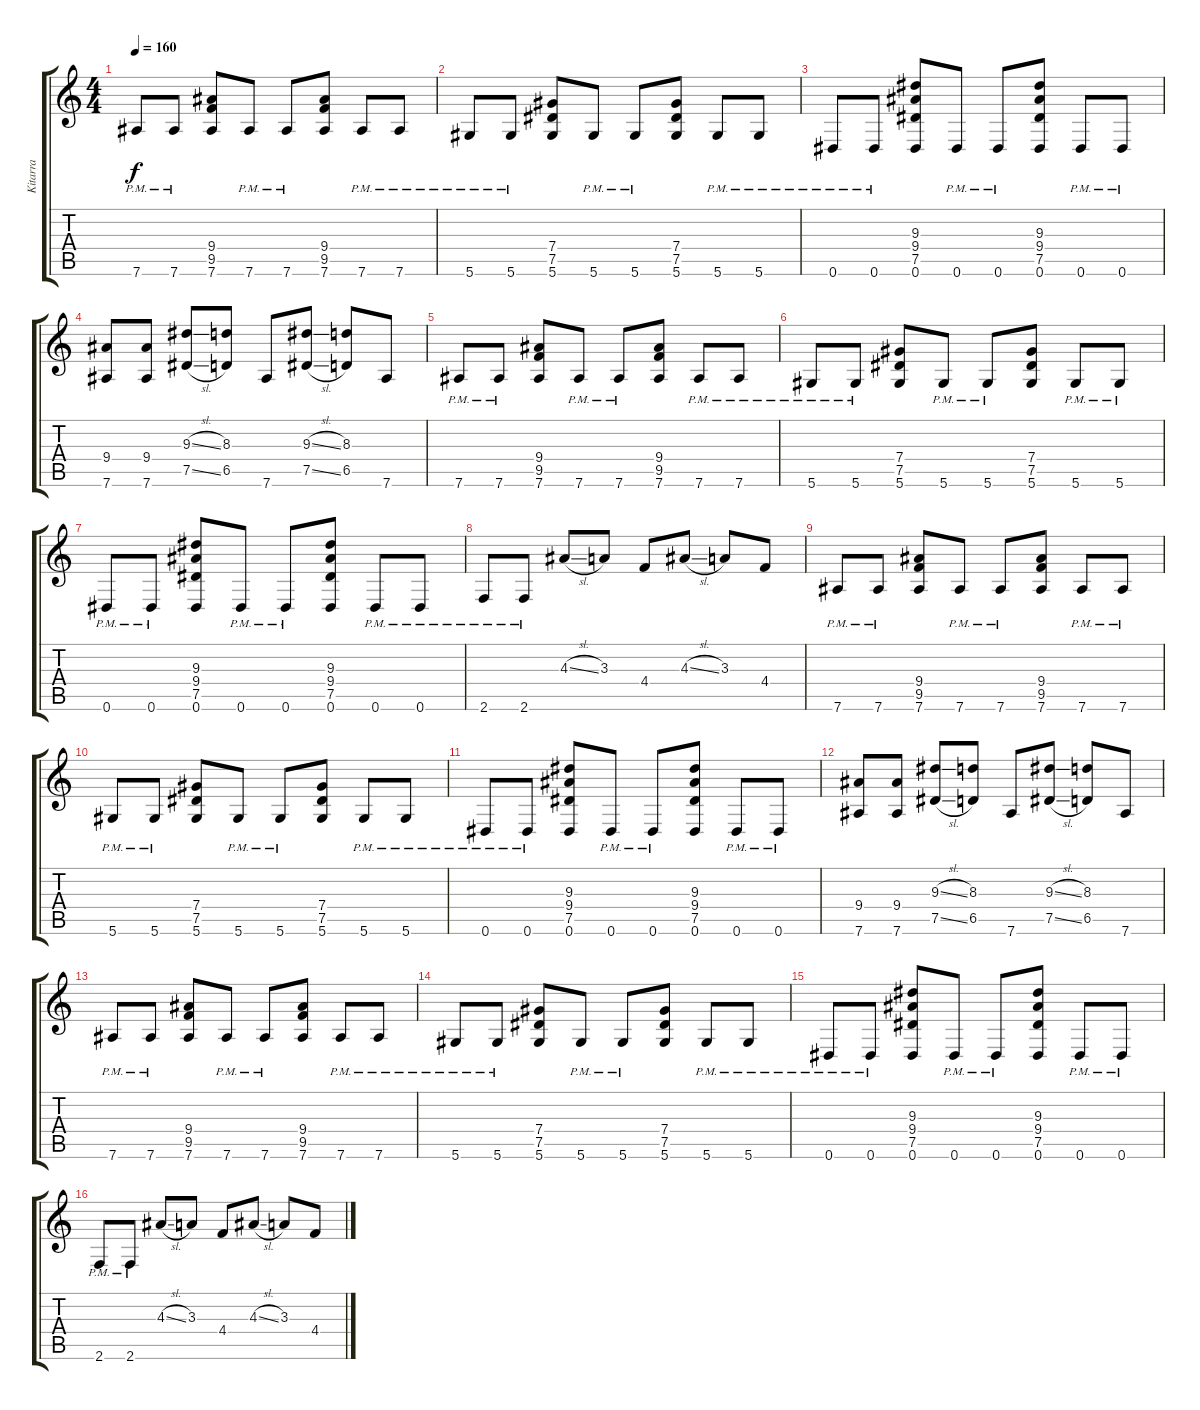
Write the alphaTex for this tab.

\track ("Kitarra" "Kitarra") {instrument distortionguitar}
\staff {score tabs}
\tuning (Eb4 Bb3 Gb3 Db3 Ab2 Eb2) {hide}
\ts (4 4)
\tempo 160
\clef g2
\ks c
7.6{pm}.8{dy f instrument distortionguitar} 7.6{pm}.8 (9.4 9.5 7.6).8 7.6{pm}.8 7.6{pm}.8 (9.4 9.5 7.6).8 7.6{pm}.8 7.6{pm}.8 |
5.6{pm}.8 5.6{pm}.8 (7.4 7.5 5.6).8 5.6{pm}.8 5.6{pm}.8 (7.4 7.5 5.6).8 5.6{pm}.8 5.6{pm}.8 |
0.6{pm}.8 0.6{pm}.8 (9.3 9.4 7.5 0.6).8 0.6{pm}.8 0.6{pm}.8 (9.3 9.4 7.5 0.6).8 0.6{pm}.8 0.6{pm}.8 |
(9.4 7.6).8 (9.4 7.6).8 (9.3{sl} 7.5{sl}).8 (8.3 6.5).8 7.6.8 (9.3{sl} 7.5{sl}).8 (8.3 6.5).8 7.6.8 |
7.6{pm}.8 7.6{pm}.8 (9.4 9.5 7.6).8 7.6{pm}.8 7.6{pm}.8 (9.4 9.5 7.6).8 7.6{pm}.8 7.6{pm}.8 |
5.6{pm}.8 5.6{pm}.8 (7.4 7.5 5.6).8 5.6{pm}.8 5.6{pm}.8 (7.4 7.5 5.6).8 5.6{pm}.8 5.6{pm}.8 |
0.6{pm}.8 0.6{pm}.8 (9.3 9.4 7.5 0.6).8 0.6{pm}.8 0.6{pm}.8 (9.3 9.4 7.5 0.6).8 0.6{pm}.8 0.6{pm}.8 |
2.6{pm}.8 2.6{pm}.8 4.3{sl}.8 3.3.8 4.4.8 4.3{sl}.8 3.3.8 4.4.8 |
7.6{pm}.8 7.6{pm}.8 (9.4 9.5 7.6).8 7.6{pm}.8 7.6{pm}.8 (9.4 9.5 7.6).8 7.6{pm}.8 7.6{pm}.8 |
5.6{pm}.8 5.6{pm}.8 (7.4 7.5 5.6).8 5.6{pm}.8 5.6{pm}.8 (7.4 7.5 5.6).8 5.6{pm}.8 5.6{pm}.8 |
0.6{pm}.8 0.6{pm}.8 (9.3 9.4 7.5 0.6).8 0.6{pm}.8 0.6{pm}.8 (9.3 9.4 7.5 0.6).8 0.6{pm}.8 0.6{pm}.8 |
(9.4 7.6).8 (9.4 7.6).8 (9.3{sl} 7.5{sl}).8 (8.3 6.5).8 7.6.8 (9.3{sl} 7.5{sl}).8 (8.3 6.5).8 7.6.8 |
7.6{pm}.8 7.6{pm}.8 (9.4 9.5 7.6).8 7.6{pm}.8 7.6{pm}.8 (9.4 9.5 7.6).8 7.6{pm}.8 7.6{pm}.8 |
5.6{pm}.8 5.6{pm}.8 (7.4 7.5 5.6).8 5.6{pm}.8 5.6{pm}.8 (7.4 7.5 5.6).8 5.6{pm}.8 5.6{pm}.8 |
0.6{pm}.8 0.6{pm}.8 (9.3 9.4 7.5 0.6).8 0.6{pm}.8 0.6{pm}.8 (9.3 9.4 7.5 0.6).8 0.6{pm}.8 0.6{pm}.8 |
2.6{pm}.8 2.6{pm}.8 4.3{sl}.8 3.3.8 4.4.8 4.3{sl}.8 3.3.8 4.4.8
